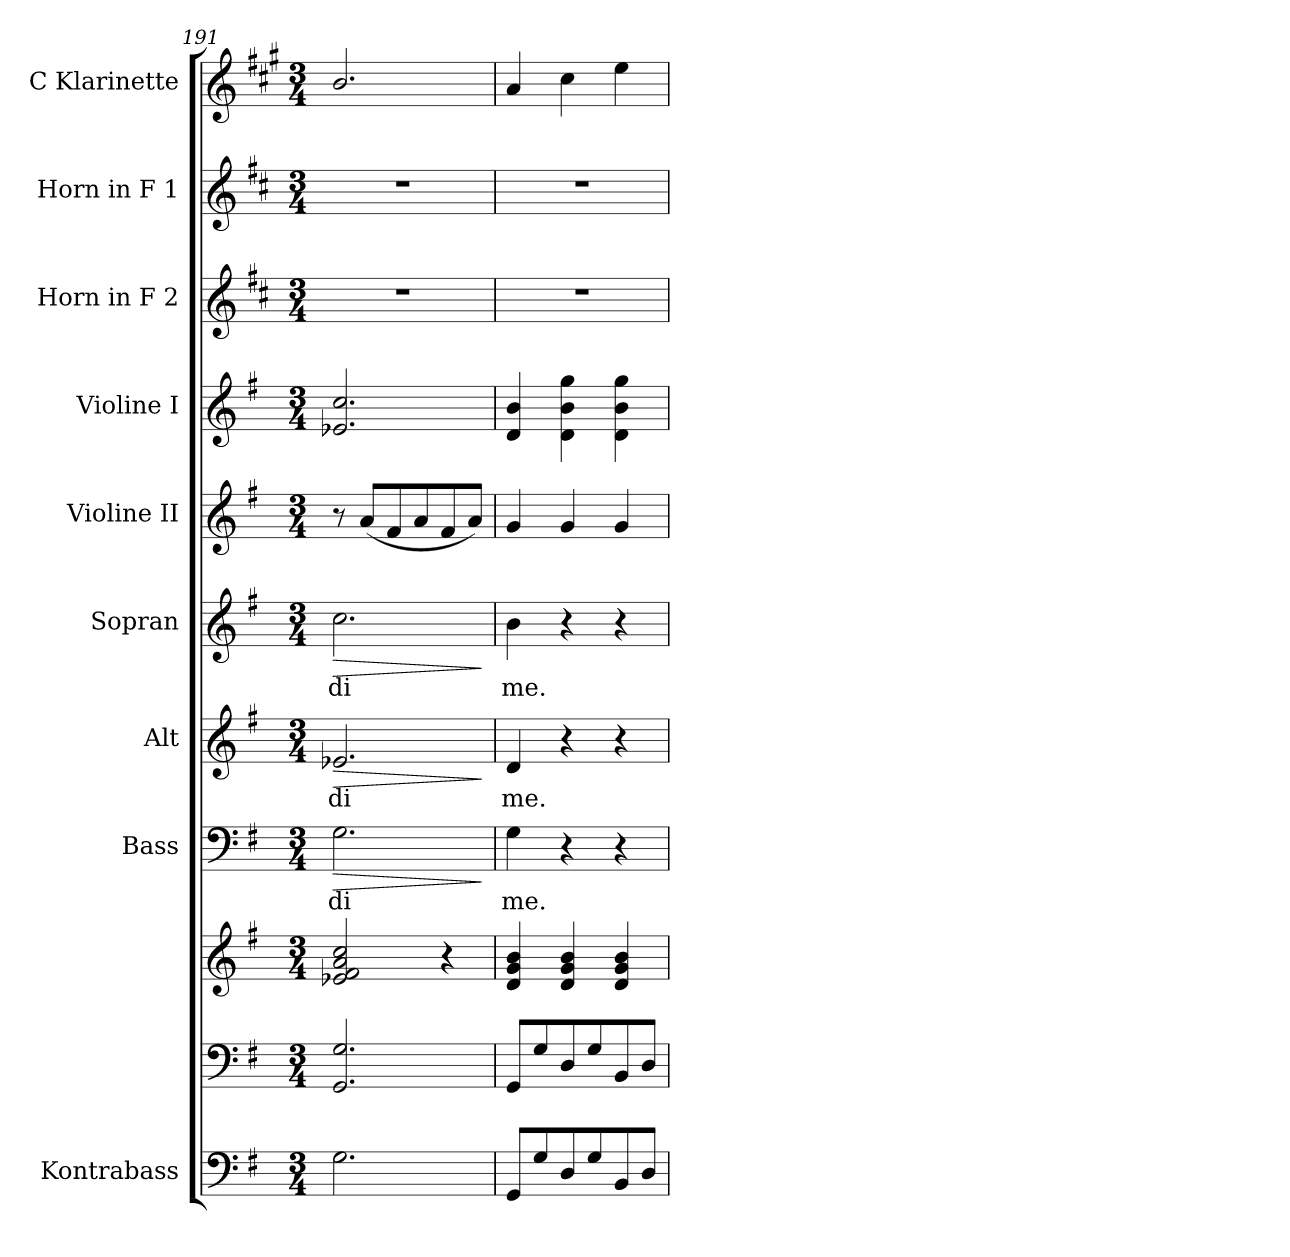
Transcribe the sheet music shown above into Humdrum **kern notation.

**kern	**kern	**kern	**kern	**text	**dynam	**kern	**text	**dynam	**kern	**text	**dynam	**kern	**kern	**kern	**kern	**kern
*part10	*part9	*part9	*part8	*part8	*part8	*part7	*part7	*part7	*part6	*part6	*part6	*part5	*part4	*part3	*part2	*part1
*staff11	*staff10	*staff9	*staff8	*staff8	*staff8	*staff7	*staff7	*staff7	*staff6	*staff6	*staff6	*staff5	*staff4	*staff3	*staff2	*staff1
*I"Kontrabass	*	*	*I"Bass	*	*	*I"Alt	*	*	*I"Sopran	*	*	*I"Violine II	*I"Violine I	*I"Horn in F 2	*I"Horn in F 1	*I"C Klarinette
*I'Kb.	*	*	*I'B.	*	*	*I'A.	*	*	*I'S.	*	*	*I'Vl. II	*I'Vl. I	*	*	*I'Kl.
*clefF4	*clefF4	*clefG2	*clefF4	*	*	*clefG2	*	*	*clefG2	*	*	*clefG2	*clefG2	*clefG2	*clefG2	*clefG2
*ITrd7c12	*	*	*	*	*	*	*	*	*	*	*	*	*	*ITrd4c7	*ITrd4c7	*ITrd1c2
*k[f#]	*k[f#]	*k[f#]	*k[f#]	*	*	*k[f#]	*	*	*k[f#]	*	*	*k[f#]	*k[f#]	*k[f#]	*k[f#]	*k[f#]
*G:	*G:	*G:	*G:	*	*	*G:	*	*	*G:	*	*	*G:	*G:	*G:	*G:	*G:
*M3/4	*M3/4	*M3/4	*M3/4	*	*	*M3/4	*	*	*M3/4	*	*	*M3/4	*M3/4	*M3/4	*M3/4	*M3/4
=191	=191	=191	=191	=191	=191	=191	=191	=191	=191	=191	=191	=191	=191	=191	=191	=191
!	!	!	!	!LO:LY:b	!LO:HP:b	!	!LO:LY:b	!LO:HP:b	!	!LO:LY:b	!LO:HP:b	!	!	!	!	!
2.GG\	2.GG/ 2.G/	2e-X/ 2f#/ 2a/ 2cc/	2.G\	-di	>	2.e-X/	-di	>	2.cc\	-di	>	8r	2.e-X/ 2.cc/	2.r	2.r	2.a/
.	.	.	.	.	.	.	.	.	.	.	.	(<8a/L	.	.	.	.
.	.	.	.	.	.	.	.	.	.	.	.	8f#/	.	.	.	.
.	.	.	.	.	.	.	.	.	.	.	.	8a/	.	.	.	.
.	.	4r	.	.	.	.	.	.	.	.	.	8f#/	.	.	.	.
.	.	.	.	.	.	.	.	.	.	.	.	8a/J)	.	.	.	.
.	.	.	.	.	]	.	.	]	.	.	]	.	.	.	.	.
=192	=192	=192	=192	=192	=192	=192	=192	=192	=192	=192	=192	=192	=192	=192	=192	=192
!	!	!	!	!LO:LY:b	!	!	!LO:LY:b	!	!	!LO:LY:b	!	!	!	!	!	!
8GGG/L	8GG/L	4d/ 4g/ 4b/	4G\	me.	.	4d/	me.	.	4b\	me.	.	4g/	4d/ 4b/	2.r	2.r	4g/
8GG/	8G/	.	.	.	.	.	.	.	.	.	.	.	.	.	.	.
8DD/	8D/	4d/ 4g/ 4b/	4r	.	.	4r	.	.	4r	.	.	4g/	4d\ 4b\ 4gg\	.	.	4b\
8GG/	8G/	.	.	.	.	.	.	.	.	.	.	.	.	.	.	.
8BBB/	8BB/	4d/ 4g/ 4b/	4r	.	.	4r	.	.	4r	.	.	4g/	4d\ 4b\ 4gg\	.	.	4dd\
8DD/J	8D/J	.	.	.	.	.	.	.	.	.	.	.	.	.	.	.
=	=	=	=	=	=	=	=	=	=	=	=	=	=	=	=	=
*-	*-	*-	*-	*-	*-	*-	*-	*-	*-	*-	*-	*-	*-	*-	*-	*-
